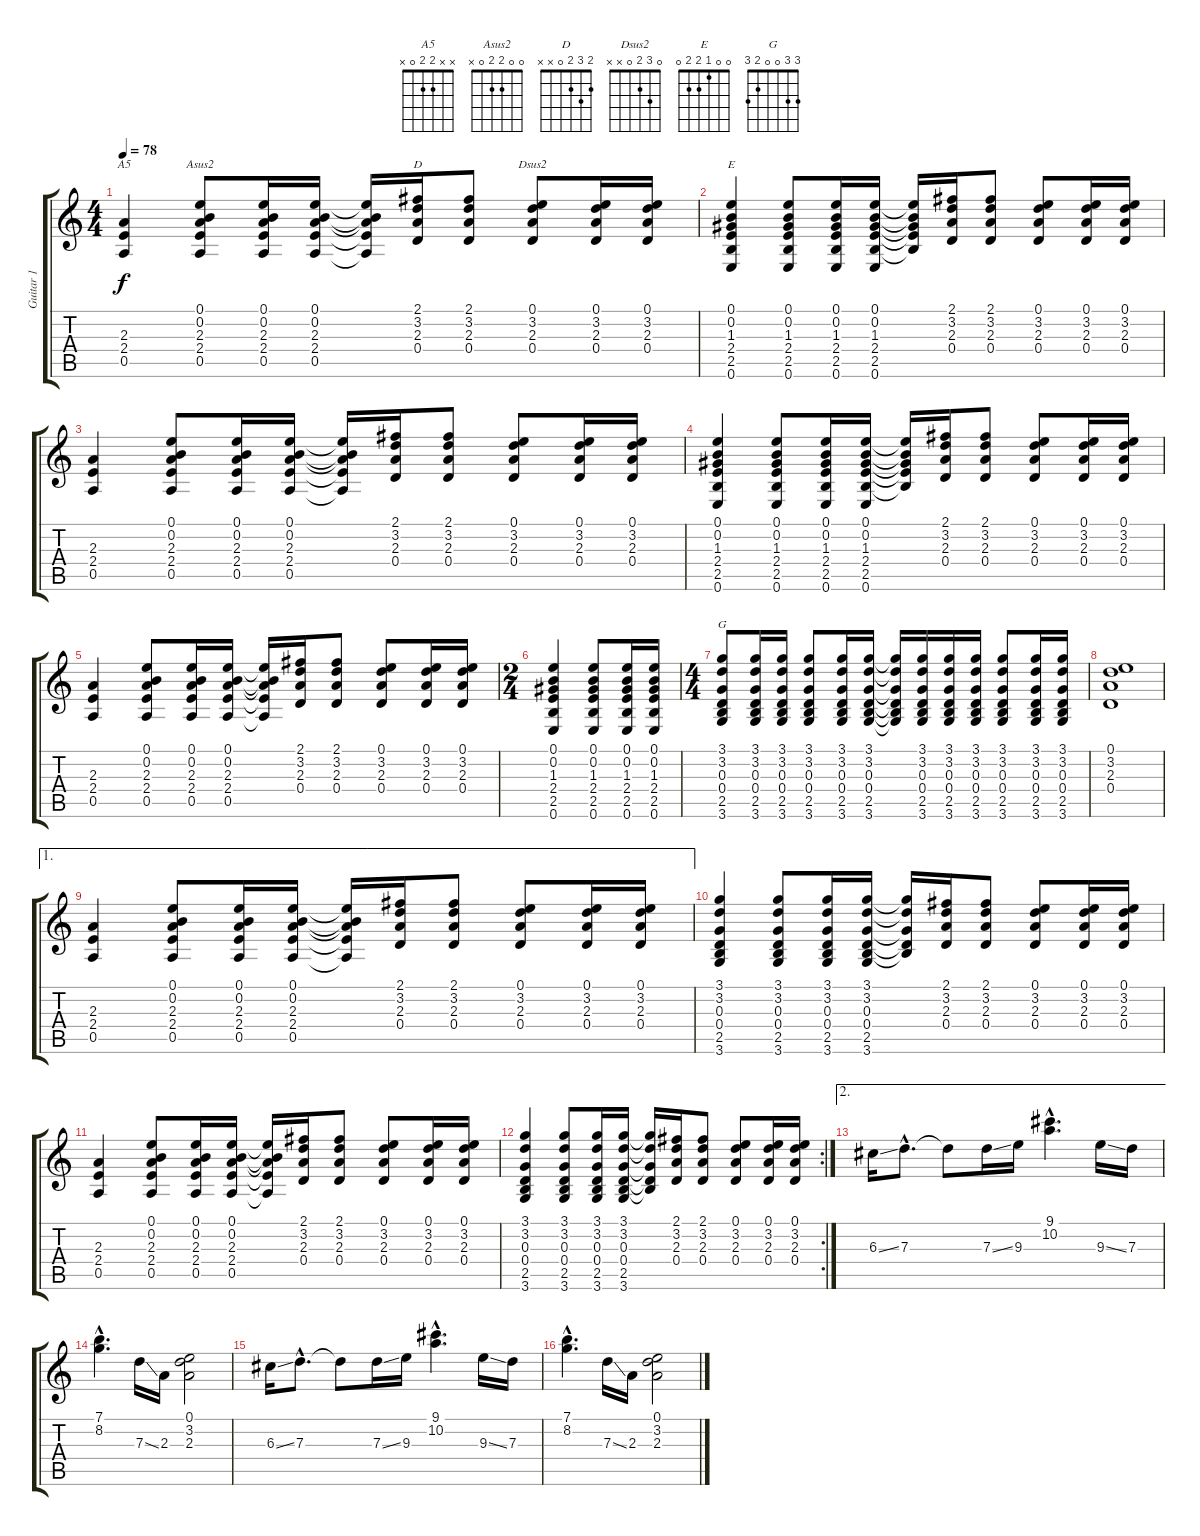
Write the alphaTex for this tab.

\track ("Guitar 1" "Guitar 1") {instrument acousticguitarsteel}
\staff {score tabs}
\tuning (E4 B3 G3 D3 A2 E2) {hide}
\chord ("A5" x x 2 2 0 x)
\chord ("Asus2" 0 0 2 2 0 x)
\chord ("D" 2 3 2 0 x x)
\chord ("Dsus2" 0 3 2 0 x x)
\chord ("E" 0 0 1 2 2 0)
\chord ("G" 3 3 0 0 2 3)
\ts (4 4)
\tempo 78
\clef g2
\ks c
(2.3 2.4 0.5).4{ch "A5" dy f} (0.1 0.2 2.3 2.4 0.5).8{ch "Asus2"} (0.1 0.2 2.3 2.4 0.5).16 (0.1 0.2 2.3 2.4 0.5).16 (0.1{t} 0.2{t} 2.3{t} 2.4{t} 0.5{t}).16 (2.1 3.2 2.3 0.4).16{ch "D"} (2.1 3.2 2.3 0.4).8 (0.1 3.2 2.3 0.4).8{ch "Dsus2"} (0.1 3.2 2.3 0.4).16 (0.1 3.2 2.3 0.4).16 |
(0.1 0.2 1.3 2.4 2.5 0.6).4{ch "E"} (0.1 0.2 1.3 2.4 2.5 0.6).8 (0.1 0.2 1.3 2.4 2.5 0.6).16 (0.1 0.2 1.3 2.4 2.5 0.6).16 (0.1{t} 0.2{t} 1.3{t} 2.4{t} 2.5{t}).16 (2.1 3.2 2.3 0.4).16 (2.1 3.2 2.3 0.4).8 (0.1 3.2 2.3 0.4).8 (0.1 3.2 2.3 0.4).16 (0.1 3.2 2.3 0.4).16 |
(2.3 2.4 0.5).4 (0.1 0.2 2.3 2.4 0.5).8 (0.1 0.2 2.3 2.4 0.5).16 (0.1 0.2 2.3 2.4 0.5).16 (0.1{t} 0.2{t} 2.3{t} 2.4{t} 0.5{t}).16 (2.1 3.2 2.3 0.4).16 (2.1 3.2 2.3 0.4).8 (0.1 3.2 2.3 0.4).8 (0.1 3.2 2.3 0.4).16 (0.1 3.2 2.3 0.4).16 |
(0.1 0.2 1.3 2.4 2.5 0.6).4 (0.1 0.2 1.3 2.4 2.5 0.6).8 (0.1 0.2 1.3 2.4 2.5 0.6).16 (0.1 0.2 1.3 2.4 2.5 0.6).16 (0.1{t} 0.2{t} 1.3{t} 2.4{t} 2.5{t}).16 (2.1 3.2 2.3 0.4).16 (2.1 3.2 2.3 0.4).8 (0.1 3.2 2.3 0.4).8 (0.1 3.2 2.3 0.4).16 (0.1 3.2 2.3 0.4).16 |
(2.3 2.4 0.5).4 (0.1 0.2 2.3 2.4 0.5).8 (0.1 0.2 2.3 2.4 0.5).16 (0.1 0.2 2.3 2.4 0.5).16 (0.1{t} 0.2{t} 2.3{t} 2.4{t} 0.5{t}).16 (2.1 3.2 2.3 0.4).16 (2.1 3.2 2.3 0.4).8 (0.1 3.2 2.3 0.4).8 (0.1 3.2 2.3 0.4).16 (0.1 3.2 2.3 0.4).16 |
\ts (2 4)
(0.1 0.2 1.3 2.4 2.5 0.6).4 (0.1 0.2 1.3 2.4 2.5 0.6).8 (0.1 0.2 1.3 2.4 2.5 0.6).16 (0.1 0.2 1.3 2.4 2.5 0.6).16 |
\ts (4 4)
(3.1 3.2 0.3 0.4 2.5 3.6).8{ch "G"} (3.1 3.2 0.3 0.4 2.5 3.6).16 (3.1 3.2 0.3 0.4 2.5 3.6).16 (3.1 3.2 0.3 0.4 2.5 3.6).8 (3.1 3.2 0.3 0.4 2.5 3.6).16 (3.1 3.2 0.3 0.4 2.5 3.6).16 (3.1{t} 3.2{t} 0.3{t} 0.4{t} 2.5{t} 3.6{t}).16 (3.1 3.2 0.3 0.4 2.5 3.6).16 (3.1 3.2 0.3 0.4 2.5 3.6).16 (3.1 3.2 0.3 0.4 2.5 3.6).16 (3.1 3.2 0.3 0.4 2.5 3.6).8 (3.1 3.2 0.3 0.4 2.5 3.6).16 (3.1 3.2 0.3 0.4 2.5 3.6).16 |
(0.1 3.2 2.3 0.4).1 |
\ae 1
(2.3 2.4 0.5).4 (0.1 0.2 2.3 2.4 0.5).8 (0.1 0.2 2.3 2.4 0.5).16 (0.1 0.2 2.3 2.4 0.5).16 (0.1{t} 0.2{t} 2.3{t} 2.4{t} 0.5{t}).16 (2.1 3.2 2.3 0.4).16 (2.1 3.2 2.3 0.4).8 (0.1 3.2 2.3 0.4).8 (0.1 3.2 2.3 0.4).16 (0.1 3.2 2.3 0.4).16 |
(3.1 3.2 0.3 0.4 2.5 3.6).4 (3.1 3.2 0.3 0.4 2.5 3.6).8 (3.1 3.2 0.3 0.4 2.5 3.6).16 (3.1 3.2 0.3 0.4 2.5 3.6).16 (3.1{t} 3.2{t} 0.3{t} 0.4{t} 2.5{t}).16 (2.1 3.2 2.3 0.4).16 (2.1 3.2 2.3 0.4).8 (0.1 3.2 2.3 0.4).8 (0.1 3.2 2.3 0.4).16 (0.1 3.2 2.3 0.4).16 |
(2.3 2.4 0.5).4 (0.1 0.2 2.3 2.4 0.5).8 (0.1 0.2 2.3 2.4 0.5).16 (0.1 0.2 2.3 2.4 0.5).16 (0.1{t} 0.2{t} 2.3{t} 2.4{t} 0.5{t}).16 (2.1 3.2 2.3 0.4).16 (2.1 3.2 2.3 0.4).8 (0.1 3.2 2.3 0.4).8 (0.1 3.2 2.3 0.4).16 (0.1 3.2 2.3 0.4).16 |
\rc 2
(3.1 3.2 0.3 0.4 2.5 3.6).4 (3.1 3.2 0.3 0.4 2.5 3.6).8 (3.1 3.2 0.3 0.4 2.5 3.6).16 (3.1 3.2 0.3 0.4 2.5 3.6).16 (3.1{t} 3.2{t} 0.3{t} 0.4{t} 2.5{t}).16 (2.1 3.2 2.3 0.4).16 (2.1 3.2 2.3 0.4).8 (0.1 3.2 2.3 0.4).8 (0.1 3.2 2.3 0.4).16 (0.1 3.2 2.3 0.4).16 |
\ae 2
6.3{ss}.16 7.3{hac}.8{d} 7.3{t}.8 7.3{ss}.16 9.3.16 (9.1{hac} 10.2{hac}).4{d} 9.3{ss}.16 7.3.16 |
(7.1{hac} 8.2{hac}).4{d} 7.3{ss}.16 2.3.16 (0.1 3.2 2.3).2 |
6.3{ss}.16 7.3{hac}.8{d} 7.3{t}.8 7.3{ss}.16 9.3.16 (9.1{hac} 10.2{hac}).4{d} 9.3{ss}.16 7.3.16 |
(7.1{hac} 8.2{hac}).4{d} 7.3{ss}.16 2.3.16 (0.1 3.2 2.3).2
